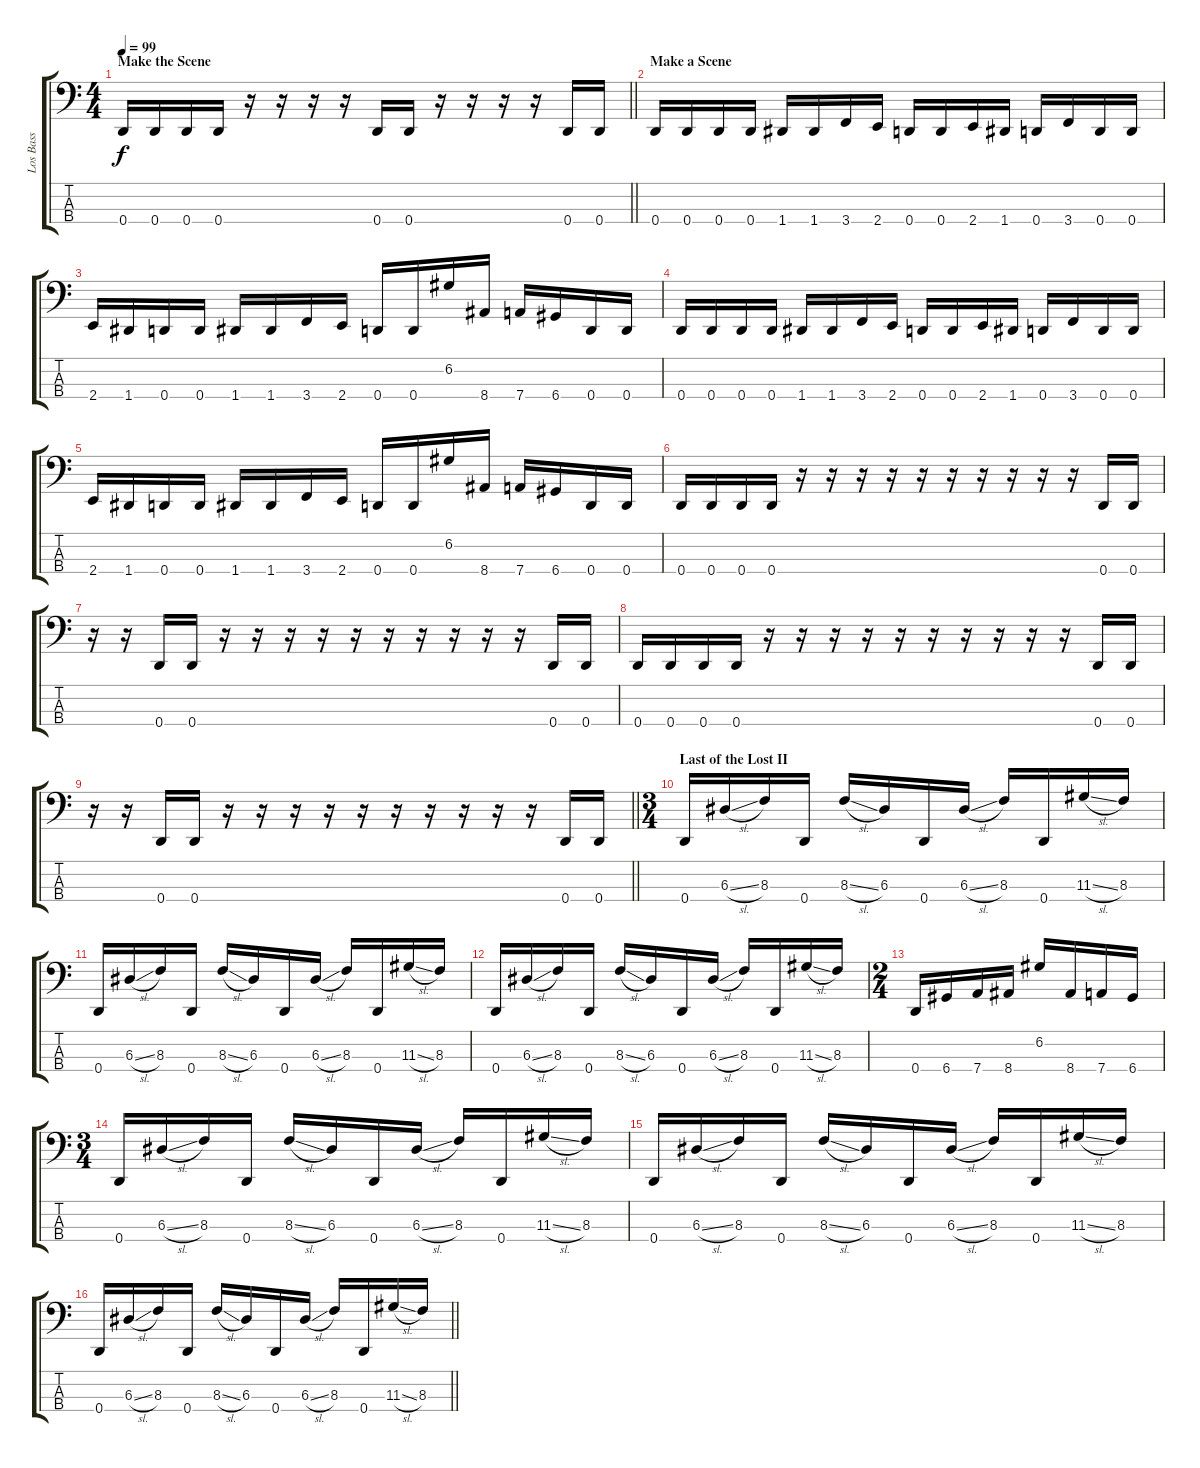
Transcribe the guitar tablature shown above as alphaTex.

\track ("Los Bass" "Los Bass") {instrument electricbassfinger}
\staff {score tabs}
\tuning (G2 D2 A1 D1) {hide}
\ts (4 4)
\section ("" "Make the Scene")
\tempo 99
\clef f4
\barLineRight lightlight
\ks c
0.4.16{dy f} 0.4.16 0.4.16 0.4.16 r.16 r.16 r.16 r.16 0.4.16 0.4.16 r.16 r.16 r.16 r.16 0.4.16 0.4.16 |
\section ("" "Make a Scene")
0.4.16 0.4.16 0.4.16 0.4.16 1.4.16 1.4.16 3.4.16 2.4.16 0.4.16 0.4.16 2.4.16 1.4.16 0.4.16 3.4.16 0.4.16 0.4.16 |
2.4.16 1.4.16 0.4.16 0.4.16 1.4.16 1.4.16 3.4.16 2.4.16 0.4.16 0.4.16 6.2.16 8.4.16 7.4.16 6.4.16 0.4.16 0.4.16 |
0.4.16 0.4.16 0.4.16 0.4.16 1.4.16 1.4.16 3.4.16 2.4.16 0.4.16 0.4.16 2.4.16 1.4.16 0.4.16 3.4.16 0.4.16 0.4.16 |
2.4.16 1.4.16 0.4.16 0.4.16 1.4.16 1.4.16 3.4.16 2.4.16 0.4.16 0.4.16 6.2.16 8.4.16 7.4.16 6.4.16 0.4.16 0.4.16 |
0.4.16 0.4.16 0.4.16 0.4.16 r.16 r.16 r.16 r.16 r.16 r.16 r.16 r.16 r.16 r.16 0.4.16 0.4.16 |
r.16 r.16 0.4.16 0.4.16 r.16 r.16 r.16 r.16 r.16 r.16 r.16 r.16 r.16 r.16 0.4.16 0.4.16 |
0.4.16 0.4.16 0.4.16 0.4.16 r.16 r.16 r.16 r.16 r.16 r.16 r.16 r.16 r.16 r.16 0.4.16 0.4.16 |
\barLineRight lightlight
r.16 r.16 0.4.16 0.4.16 r.16 r.16 r.16 r.16 r.16 r.16 r.16 r.16 r.16 r.16 0.4.16 0.4.16 |
\ts (3 4)
\section ("" "Last of the Lost II")
0.4.16 6.3{sl}.16 8.3.16 0.4.16 8.3{sl}.16 6.3.16 0.4.16 6.3{sl}.16 8.3.16 0.4.16 11.3{sl}.16 8.3.16 |
0.4.16 6.3{sl}.16 8.3.16 0.4.16 8.3{sl}.16 6.3.16 0.4.16 6.3{sl}.16 8.3.16 0.4.16 11.3{sl}.16 8.3.16 |
0.4.16 6.3{sl}.16 8.3.16 0.4.16 8.3{sl}.16 6.3.16 0.4.16 6.3{sl}.16 8.3.16 0.4.16 11.3{sl}.16 8.3.16 |
\ts (2 4)
0.4.16 6.4.16 7.4.16 8.4.16 6.2.16 8.4.16 7.4.16 6.4.16 |
\ts (3 4)
0.4.16 6.3{sl}.16 8.3.16 0.4.16 8.3{sl}.16 6.3.16 0.4.16 6.3{sl}.16 8.3.16 0.4.16 11.3{sl}.16 8.3.16 |
0.4.16 6.3{sl}.16 8.3.16 0.4.16 8.3{sl}.16 6.3.16 0.4.16 6.3{sl}.16 8.3.16 0.4.16 11.3{sl}.16 8.3.16 |
\barLineRight lightlight
0.4.16 6.3{sl}.16 8.3.16 0.4.16 8.3{sl}.16 6.3.16 0.4.16 6.3{sl}.16 8.3.16 0.4.16 11.3{sl}.16 8.3.16
